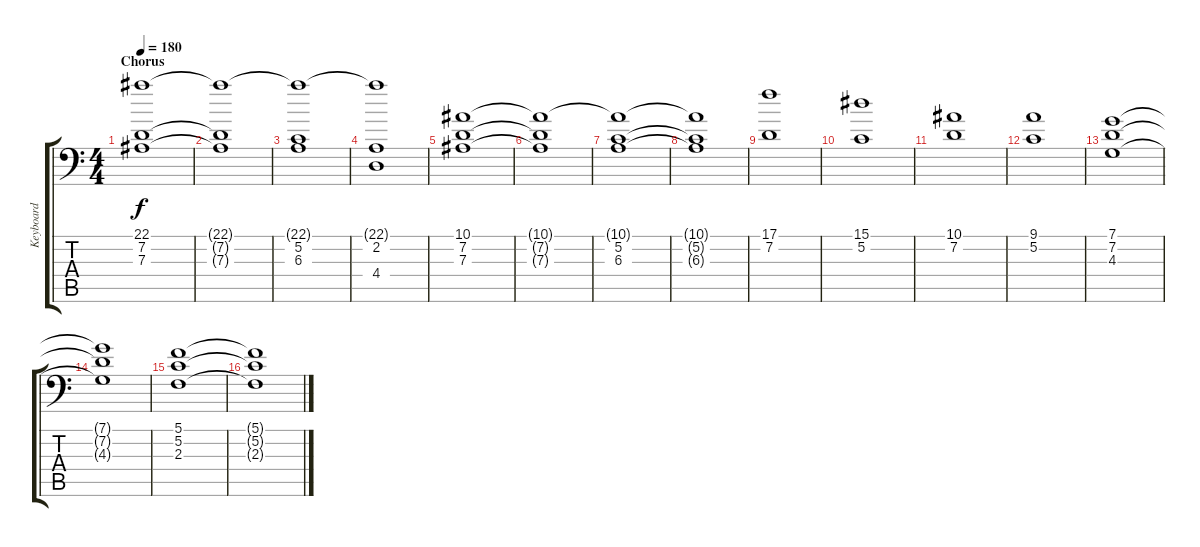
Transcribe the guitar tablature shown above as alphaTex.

\track ("Keyboard" "Keyboard") {instrument stringensemble1}
\staff {score tabs}
\tuning (C4 G3 Eb3 Bb2 F2 Bb1) {hide}
\ts (4 4)
\section ("" "Chorus")
\tempo 180
\clef f4
\ks c
(22.1 7.2 7.3).1{dy f} |
(22.1{t} 7.2{t} 7.3{t}).1 |
(22.1{t} 5.2 6.3).1 |
(22.1{t} 2.2 4.4).1 |
(10.1 7.2 7.3).1 |
(10.1{t} 7.2{t} 7.3{t}).1 |
(10.1{t} 5.2 6.3).1 |
(10.1{t} 5.2{t} 6.3{t}).1 |
(17.1 7.2).1 |
(15.1 5.2).1 |
(10.1 7.2).1 |
(9.1 5.2).1 |
(7.1 7.2 4.3).1 |
(7.1{t} 7.2{t} 4.3{t}).1 |
(5.1 5.2 2.3).1 |
(5.1{t} 5.2{t} 2.3{t}).1
